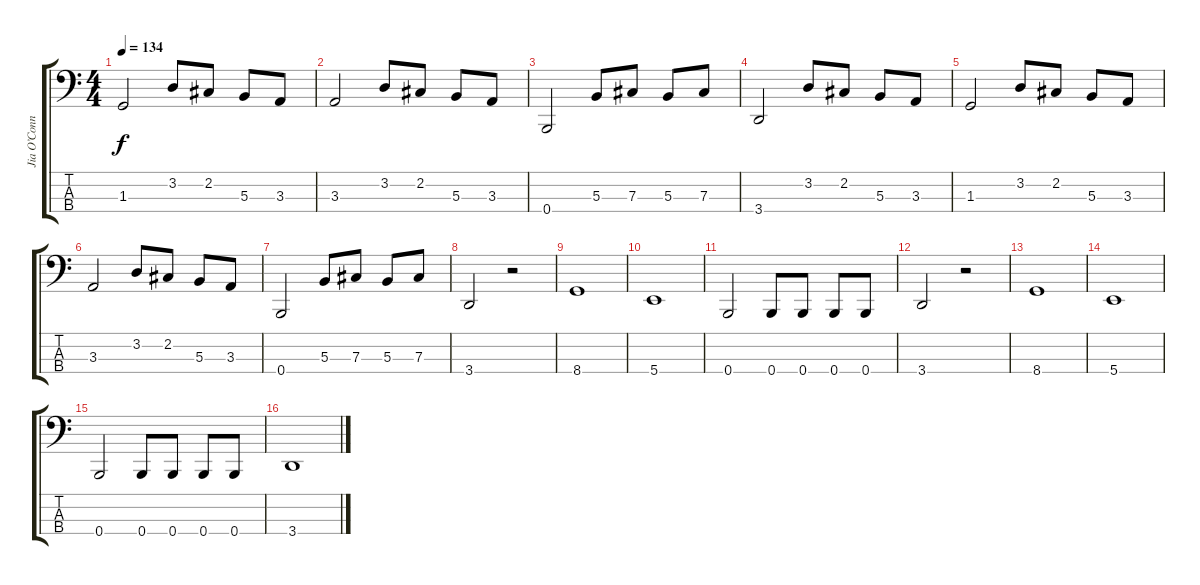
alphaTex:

\track ("Jia O’Connor" "Jia O’Conn") {instrument electricbasspick}
\staff {score tabs}
\tuning (E2 B1 Gb1 B0) {hide}
\ts (4 4)
\tempo 134
\clef f4
\ks c
1.3.2{dy f} 3.2.8 2.2.8 5.3.8 3.3.8 |
3.3.2 3.2.8 2.2.8 5.3.8 3.3.8 |
0.4.2 5.3.8 7.3.8 5.3.8 7.3.8 |
3.4.2 3.2.8 2.2.8 5.3.8 3.3.8 |
1.3.2 3.2.8 2.2.8 5.3.8 3.3.8 |
3.3.2 3.2.8 2.2.8 5.3.8 3.3.8 |
0.4.2 5.3.8 7.3.8 5.3.8 7.3.8 |
3.4.2 r.2 |
8.4.1 |
5.4.1 |
0.4.2 0.4.8 0.4.8 0.4.8 0.4.8 |
3.4.2 r.2 |
8.4.1 |
5.4.1 |
0.4.2 0.4.8 0.4.8 0.4.8 0.4.8 |
3.4.1
